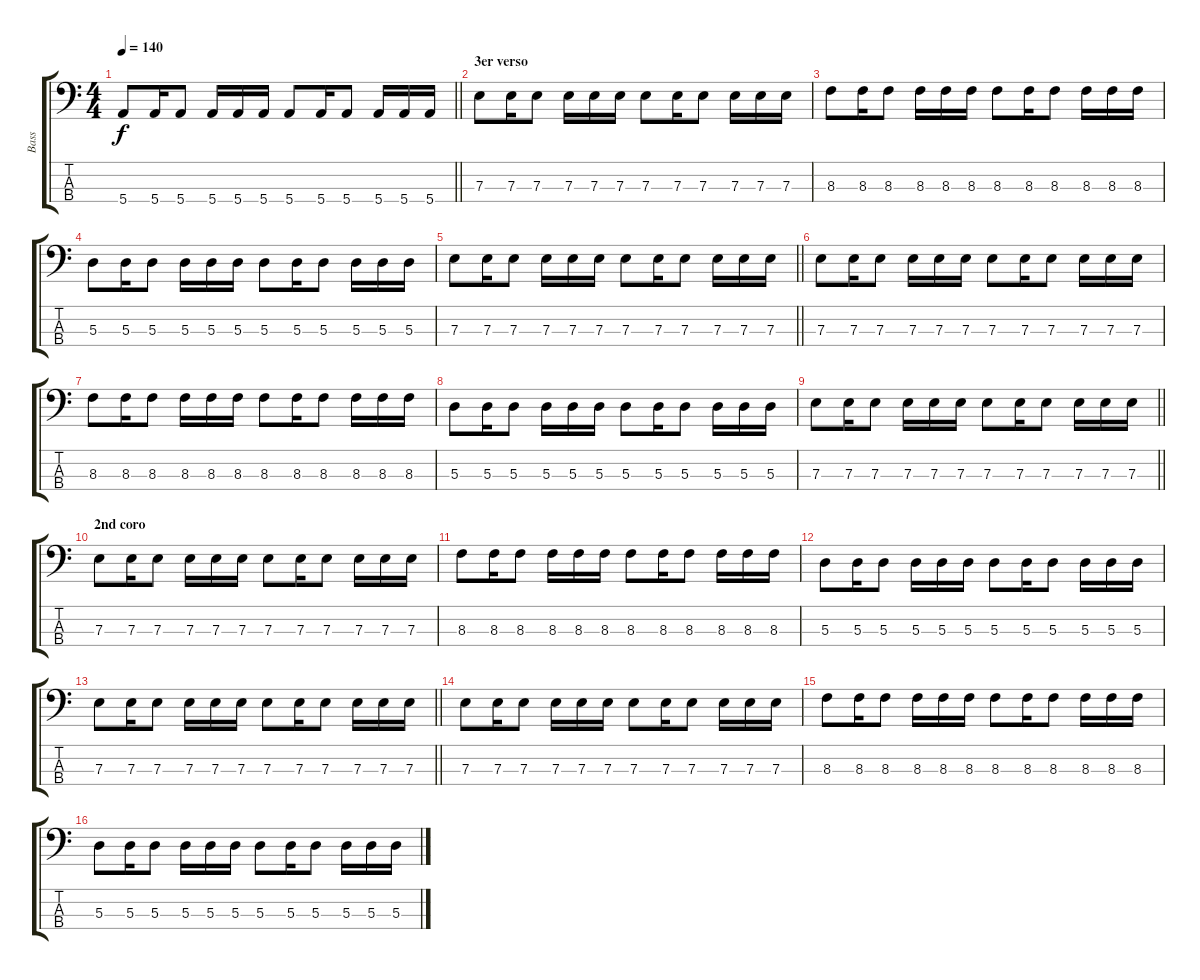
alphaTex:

\track ("Bass" "Bass") {instrument electricbassfinger}
\staff {score tabs}
\tuning (G2 D2 A1 E1) {hide}
\ts (4 4)
\tempo 140
\clef f4
\barLineRight lightlight
\ks c
5.4.8{dy f} 5.4.16 5.4.8 5.4.16 5.4.16 5.4.16 5.4.8 5.4.16 5.4.8 5.4.16 5.4.16 5.4.16 |
\section ("" "3er verso")
7.3.8 7.3.16 7.3.8 7.3.16 7.3.16 7.3.16 7.3.8 7.3.16 7.3.8 7.3.16 7.3.16 7.3.16 |
8.3.8 8.3.16 8.3.8 8.3.16 8.3.16 8.3.16 8.3.8 8.3.16 8.3.8 8.3.16 8.3.16 8.3.16 |
5.3.8 5.3.16 5.3.8 5.3.16 5.3.16 5.3.16 5.3.8 5.3.16 5.3.8 5.3.16 5.3.16 5.3.16 |
\barLineRight lightlight
7.3.8 7.3.16 7.3.8 7.3.16 7.3.16 7.3.16 7.3.8 7.3.16 7.3.8 7.3.16 7.3.16 7.3.16 |
7.3.8 7.3.16 7.3.8 7.3.16 7.3.16 7.3.16 7.3.8 7.3.16 7.3.8 7.3.16 7.3.16 7.3.16 |
8.3.8 8.3.16 8.3.8 8.3.16 8.3.16 8.3.16 8.3.8 8.3.16 8.3.8 8.3.16 8.3.16 8.3.16 |
5.3.8 5.3.16 5.3.8 5.3.16 5.3.16 5.3.16 5.3.8 5.3.16 5.3.8 5.3.16 5.3.16 5.3.16 |
\barLineRight lightlight
7.3.8 7.3.16 7.3.8 7.3.16 7.3.16 7.3.16 7.3.8 7.3.16 7.3.8 7.3.16 7.3.16 7.3.16 |
\section ("" "2nd coro")
7.3.8 7.3.16 7.3.8 7.3.16 7.3.16 7.3.16 7.3.8 7.3.16 7.3.8 7.3.16 7.3.16 7.3.16 |
8.3.8 8.3.16 8.3.8 8.3.16 8.3.16 8.3.16 8.3.8 8.3.16 8.3.8 8.3.16 8.3.16 8.3.16 |
5.3.8 5.3.16 5.3.8 5.3.16 5.3.16 5.3.16 5.3.8 5.3.16 5.3.8 5.3.16 5.3.16 5.3.16 |
\barLineRight lightlight
7.3.8 7.3.16 7.3.8 7.3.16 7.3.16 7.3.16 7.3.8 7.3.16 7.3.8 7.3.16 7.3.16 7.3.16 |
7.3.8 7.3.16 7.3.8 7.3.16 7.3.16 7.3.16 7.3.8 7.3.16 7.3.8 7.3.16 7.3.16 7.3.16 |
8.3.8 8.3.16 8.3.8 8.3.16 8.3.16 8.3.16 8.3.8 8.3.16 8.3.8 8.3.16 8.3.16 8.3.16 |
5.3.8 5.3.16 5.3.8 5.3.16 5.3.16 5.3.16 5.3.8 5.3.16 5.3.8 5.3.16 5.3.16 5.3.16
